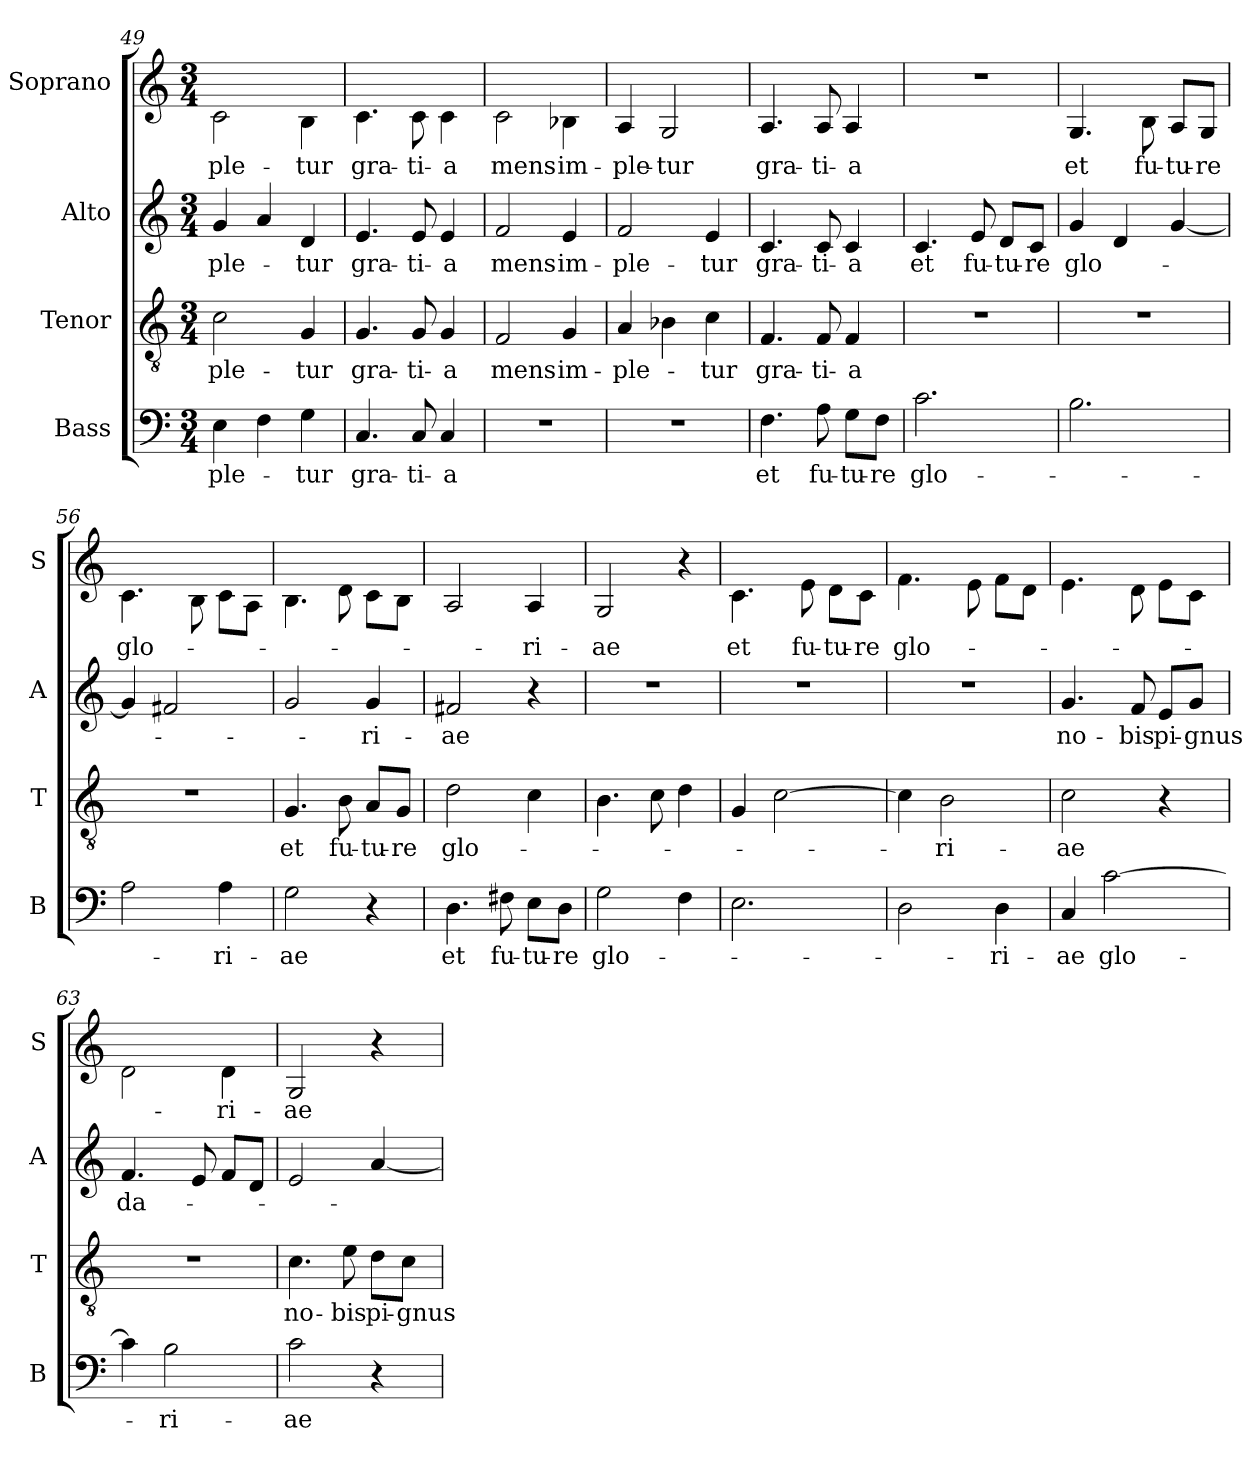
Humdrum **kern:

**kern	**text	**kern	**text	**kern	**text	**kern	**text
*part4	*part4	*part3	*part3	*part2	*part2	*part1	*part1
*staff4	*staff4	*staff3	*staff3	*staff2	*staff2	*staff1	*staff1
*I"Bass	*	*I"Tenor	*	*I"Alto	*	*I"Soprano	*
*I'B	*	*I'T	*	*I'A	*	*I'S	*
*clefF4	*	*clefGv2	*	*clefG2	*	*clefG2	*
*	*	*	*	*	*	*ITrd-7c-12	*
*k[]	*	*k[]	*	*k[]	*	*k[]	*
*C:	*	*C:	*	*C:	*	*C:	*
*M3/4	*	*M3/4	*	*M3/4	*	*M3/4	*
=49	=49	=49	=49	=49	=49	=49	=49
4E\	-ple-	2c\	-ple-	4g/	-ple-	2cc\	-ple-
4F\	.	.	.	4a/	.	.	.
4G\	-tur	4G/	-tur	4d/	-tur	4b\	-tur
=50	=50	=50	=50	=50	=50	=50	=50
4.C/	gra-	4.G/	gra-	4.e/	gra-	4.cc\	gra-
8C/	-ti-	8G/	-ti-	8e/	-ti-	8cc\	-ti-
4C/	-a	4G/	-a	4e/	-a	4cc\	-a
=51	=51	=51	=51	=51	=51	=51	=51
2.r	.	2F/	mens	2f/	mens	2cc\	mens
.	.	4G/	im-	4e/	im-	4b-X\	im-
=52	=52	=52	=52	=52	=52	=52	=52
2.r	.	4A/	-ple-	2f/	-ple-	4a/	-ple-
.	.	4B-X\	.	.	.	2g/	-tur
.	.	4c\	-tur	4e/	-tur	.	.
!!LO:PB:g=z
=53	=53	=53	=53	=53	=53	=53	=53
4.F\	et	4.F/	gra-	4.c/	gra-	4.a/	gra-
8A\	fu-	8F/	-ti-	8c/	-ti-	8a/	-ti-
8G\L	-tu-	4F/	-a	4c/	-a	4a/	-a
8F\J	-re	.	.	.	.	.	.
=54	=54	=54	=54	=54	=54	=54	=54
2.c\	glo-	2.r	.	4.c/	et	2.r	.
.	.	.	.	8e/	fu-	.	.
.	.	.	.	8d/L	-tu-	.	.
.	.	.	.	8c/J	-re	.	.
=55	=55	=55	=55	=55	=55	=55	=55
2.B\	.	2.r	.	4g/	glo-	4.g/	et
.	.	.	.	4d/	.	.	.
.	.	.	.	.	.	8b\	fu-
.	.	.	.	[4g/	.	8a/L	-tu-
.	.	.	.	.	.	8g/J	-re
=56	=56	=56	=56	=56	=56	=56	=56
2A\	.	2.r	.	4g/]	.	4.cc\	glo-
.	.	.	.	2f#X/	.	.	.
.	.	.	.	.	.	8b\	.
4A\	-ri-	.	.	.	.	8cc\L	.
.	.	.	.	.	.	8a\J	.
=57	=57	=57	=57	=57	=57	=57	=57
2G\	-ae	4.G/	et	2g/	.	4.b\	.
.	.	8B\	fu-	.	.	8dd\	.
4r	.	8A/L	-tu-	4g/	-ri-	8cc\L	.
.	.	8G/J	-re	.	.	8b\J	.
=58	=58	=58	=58	=58	=58	=58	=58
4.D\	et	2d\	glo-	2f#X/	-ae	2a/	.
8F#X\	fu-	.	.	.	.	.	.
8E\L	-tu-	4c\	.	4r	.	4a/	-ri-
8D\J	-re	.	.	.	.	.	.
=59	=59	=59	=59	=59	=59	=59	=59
2G\	glo-	4.B\	.	2.r	.	2g/	-ae
.	.	8c\	.	.	.	.	.
4F\	.	4d\	.	.	.	4r	.
=60	=60	=60	=60	=60	=60	=60	=60
2.E\	.	4G/	.	2.r	.	4.cc\	et
.	.	[2c\	.	.	.	.	.
.	.	.	.	.	.	8ee\	fu-
.	.	.	.	.	.	8dd\L	-tu-
.	.	.	.	.	.	8cc\J	-re
!!LO:LB:g=z
=61	=61	=61	=61	=61	=61	=61	=61
2D\	.	4c\]	.	2.r	.	4.ff\	glo-
.	.	2B\	-ri-	.	.	.	.
.	.	.	.	.	.	8ee\	.
4D\	-ri-	.	.	.	.	8ff\L	.
.	.	.	.	.	.	8dd\J	.
=62	=62	=62	=62	=62	=62	=62	=62
4C/	-ae	2c\	-ae	4.g/	no-	4.ee\	.
[2c\	glo-	.	.	.	.	.	.
.	.	.	.	8f/	-bis	8dd\	.
.	.	4r	.	8e/L	pi-	8ee\L	.
.	.	.	.	8g/J	-gnus	8cc\J	.
=63	=63	=63	=63	=63	=63	=63	=63
4c\]	.	2.r	.	4.f/	da-	2dd\	.
2B\	-ri-	.	.	.	.	.	.
.	.	.	.	8e/	.	.	.
.	.	.	.	8f/L	.	4dd\	-ri-
.	.	.	.	8d/J	.	.	.
=64	=64	=64	=64	=64	=64	=64	=64
2c\	-ae	4.c\	no-	2e/	.	2g/	-ae
.	.	8e\	-bis	.	.	.	.
4r	.	8d\L	pi-	[4a/	.	4r	.
.	.	8c\J	-gnus	.	.	.	.
=	=	=	=	=	=	=	=
*-	*-	*-	*-	*-	*-	*-	*-
